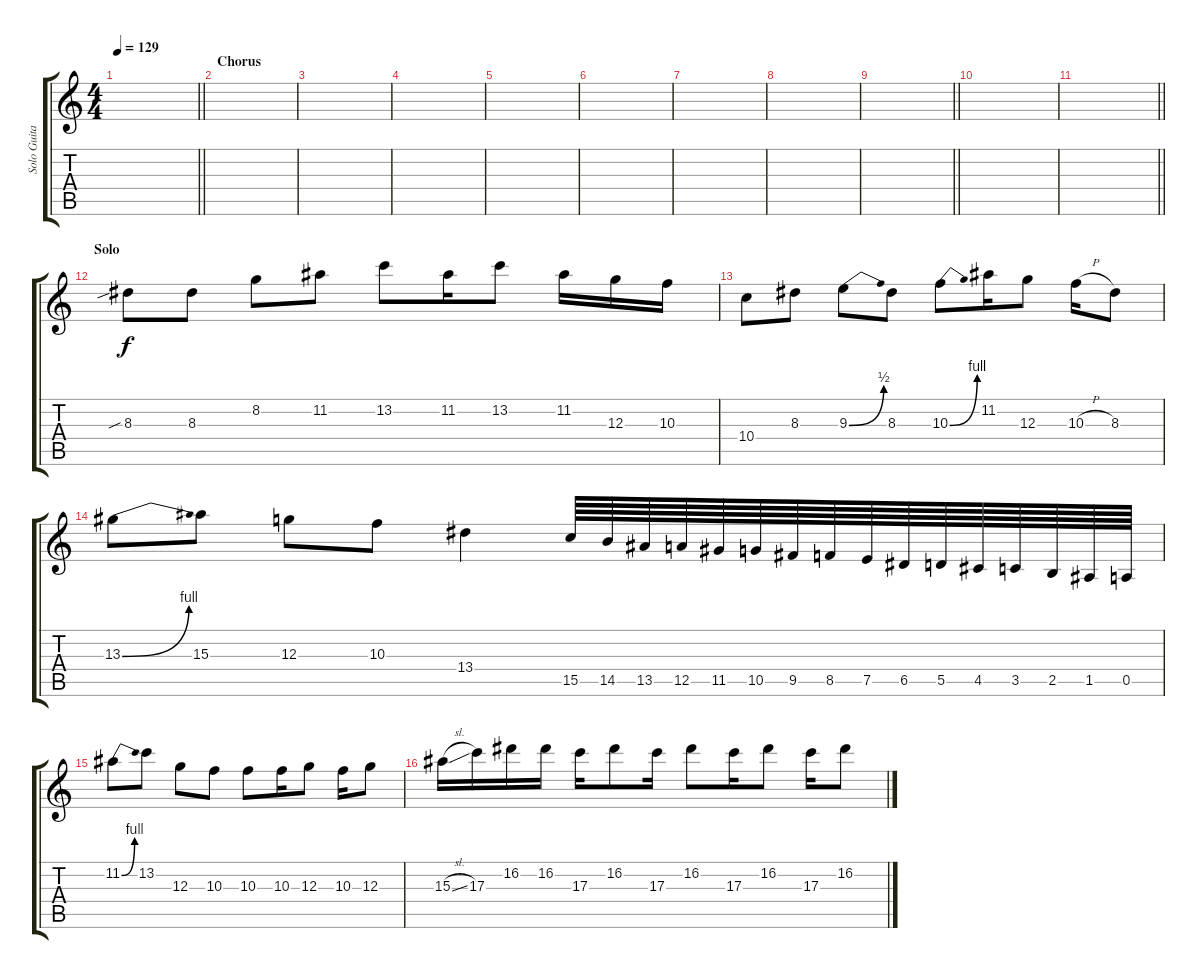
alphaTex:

\track ("Solo Guitar" "Solo Guita") {instrument overdrivenguitar}
\staff {score tabs}
\tuning (E4 B3 G3 D3 A2 D2) {hide}
\ts (4 4)
\tempo 129
\clef g2
\barLineRight lightlight
\ks c
|
\section ("" "Chorus")
|
|
|
|
|
|
|
\barLineRight lightlight
|
|
\barLineRight lightlight
|
\section ("" "Solo")
8.3{sib}.8 8.3.8 8.2.8 11.2.8 13.2.8 11.2.16 13.2.8 11.2.16 12.3.16 10.3.16 |
10.4.8 8.3.8 9.3{be (bend 0 0 60 2)}.8 8.3.8 10.3{be (bend 0 0 60 4)}.8 11.2.16 12.3.8 10.3{h}.16 8.3.8 |
13.3{be (bend 0 0 60 4)}.8 15.3.8 12.3.8 10.3.8 13.4.4 15.5.64 14.5.64 13.5.64 12.5.64 11.5.64 10.5.64 9.5.64 8.5.64 7.5.64 6.5.64 5.5.64 4.5.64 3.5.64 2.5.64 1.5.64 0.5.64 |
11.2{be (bend 0 0 60 4)}.8 13.2.8 12.3.8 10.3.8 10.3.8 10.3.16 12.3.8 10.3.16 12.3.8 |
15.3{sl}.16 17.3.16 16.2.16 16.2.16 17.3.16 16.2.8 17.3.16 16.2.8 17.3.16 16.2.8 17.3.16 16.2.8
